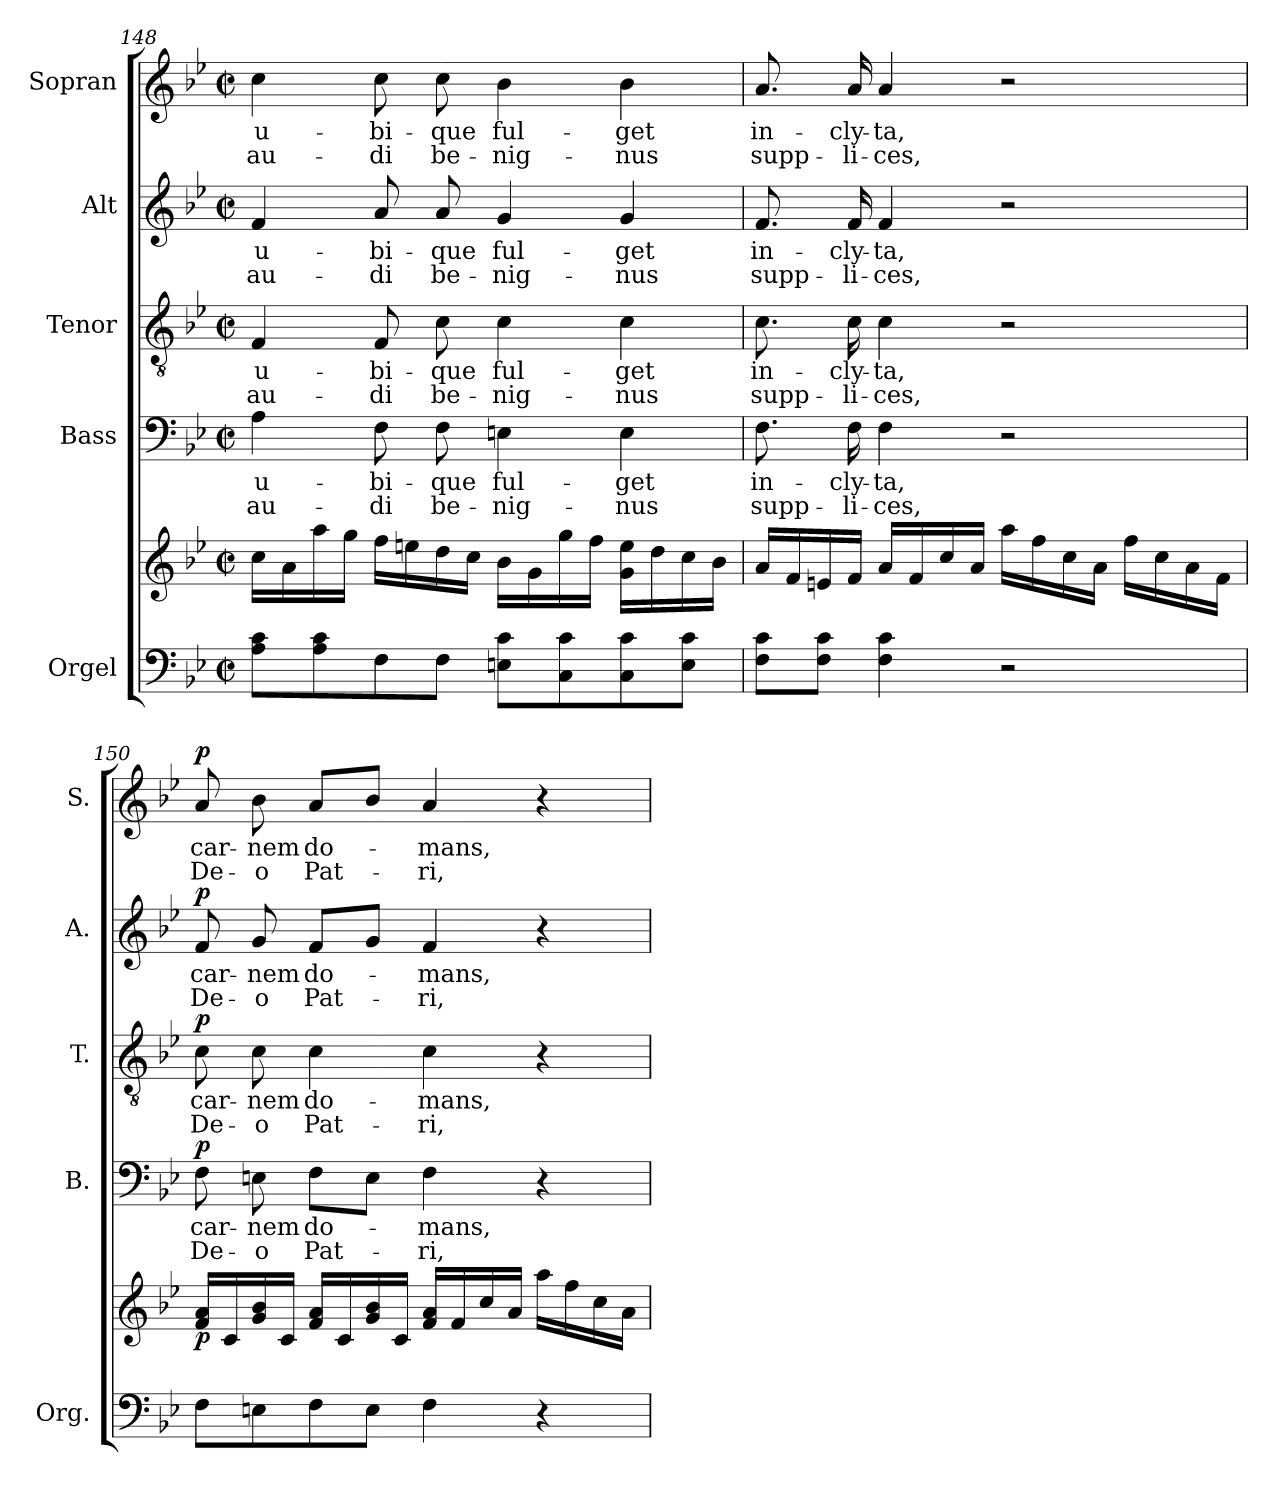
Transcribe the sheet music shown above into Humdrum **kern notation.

**kern	**kern	**dynam	**kern	**text	**text	**dynam	**kern	**text	**text	**dynam	**kern	**text	**text	**dynam	**kern	**text	**text	**dynam
*part5	*part5	*part5	*part4	*part4	*part4	*part4	*part3	*part3	*part3	*part3	*part2	*part2	*part2	*part2	*part1	*part1	*part1	*part1
*staff6	*staff5	*staff5/6	*staff4	*staff4	*staff4	*staff4	*staff3	*staff3	*staff3	*staff3	*staff2	*staff2	*staff2	*staff2	*staff1	*staff1	*staff1	*staff1
*I"Orgel	*	*	*I"Bass	*	*	*	*I"Tenor	*	*	*	*I"Alt	*	*	*	*I"Sopran	*	*	*
*I'Org.	*	*	*I'B.	*	*	*	*I'T.	*	*	*	*I'A.	*	*	*	*I'S.	*	*	*
*clefF4	*clefG2	*	*clefF4	*	*	*	*clefGv2	*	*	*	*clefG2	*	*	*	*clefG2	*	*	*
*k[b-e-]	*k[b-e-]	*	*k[b-e-]	*	*	*	*k[b-e-]	*	*	*	*k[b-e-]	*	*	*	*k[b-e-]	*	*	*
*B-:	*B-:	*	*B-:	*	*	*	*B-:	*	*	*	*B-:	*	*	*	*B-:	*	*	*
*M2/2	*M2/2	*	*M2/2	*	*	*	*M2/2	*	*	*	*M2/2	*	*	*	*M2/2	*	*	*
*met(c|)	*met(c|)	*	*met(c|)	*	*	*	*met(c|)	*	*	*	*met(c|)	*	*	*	*met(c|)	*	*	*
=148	=148	=148	=148	=148	=148	=148	=148	=148	=148	=148	=148	=148	=148	=148	=148	=148	=148	=148
!	!	!	!	!LO:LY:b	!LO:LY:b	!	!	!LO:LY:b	!LO:LY:b	!	!	!LO:LY:b	!LO:LY:b	!	!	!LO:LY:b	!LO:LY:b	!
8A\ 8c\L	16cc\LL	.	4A\	u-	au-	.	4F/	u-	au-	.	4f/	u-	au-	.	4cc\	u-	au-	.
.	16a\	.	.	.	.	.	.	.	.	.	.	.	.	.	.	.	.	.
8A\ 8c\	16aa\	.	.	.	.	.	.	.	.	.	.	.	.	.	.	.	.	.
.	16gg\JJ	.	.	.	.	.	.	.	.	.	.	.	.	.	.	.	.	.
!	!	!	!	!LO:LY:b	!LO:LY:b	!	!	!LO:LY:b	!LO:LY:b	!	!	!LO:LY:b	!LO:LY:b	!	!	!LO:LY:b	!LO:LY:b	!
8F\	16ff\LL	.	8F\	-bi-	-di	.	8F/	-bi-	-di	.	8a/	-bi-	-di	.	8cc\	-bi-	-di	.
.	16een\	.	.	.	.	.	.	.	.	.	.	.	.	.	.	.	.	.
!	!	!	!	!LO:LY:b	!LO:LY:b	!	!	!LO:LY:b	!LO:LY:b	!	!	!LO:LY:b	!LO:LY:b	!	!	!LO:LY:b	!LO:LY:b	!
8F\J	16dd\	.	8F\	-que	be-	.	8c\	-que	be-	.	8a/	-que	be-	.	8cc\	-que	be-	.
.	16cc\JJ	.	.	.	.	.	.	.	.	.	.	.	.	.	.	.	.	.
!	!	!	!	!LO:LY:b	!LO:LY:b	!	!	!LO:LY:b	!LO:LY:b	!	!	!LO:LY:b	!LO:LY:b	!	!	!LO:LY:b	!LO:LY:b	!
8En\ 8c\L	16b-\LL	.	4En\	ful-	-nig-	.	4c\	ful-	-nig-	.	4g/	ful-	-nig-	.	4b-\	ful-	-nig-	.
.	16g\	.	.	.	.	.	.	.	.	.	.	.	.	.	.	.	.	.
8C\ 8c\	16gg\	.	.	.	.	.	.	.	.	.	.	.	.	.	.	.	.	.
.	16ff\JJ	.	.	.	.	.	.	.	.	.	.	.	.	.	.	.	.	.
!	!	!	!	!LO:LY:b	!LO:LY:b	!	!	!LO:LY:b	!LO:LY:b	!	!	!LO:LY:b	!LO:LY:b	!	!	!LO:LY:b	!LO:LY:b	!
8C\ 8c\	16g\ 16ee\LL	.	4E\	-get	-nus	.	4c\	-get	-nus	.	4g/	-get	-nus	.	4b-\	-get	-nus	.
.	16dd\	.	.	.	.	.	.	.	.	.	.	.	.	.	.	.	.	.
8E\ 8c\J	16cc\	.	.	.	.	.	.	.	.	.	.	.	.	.	.	.	.	.
.	16b-\JJ	.	.	.	.	.	.	.	.	.	.	.	.	.	.	.	.	.
!!LO:PB:g=z
=149	=149	=149	=149	=149	=149	=149	=149	=149	=149	=149	=149	=149	=149	=149	=149	=149	=149	=149
!	!	!	!	!LO:LY:b	!LO:LY:b	!	!	!LO:LY:b	!LO:LY:b	!	!	!LO:LY:b	!LO:LY:b	!	!	!LO:LY:b	!LO:LY:b	!
8F\ 8c\L	16a/LL	.	8.F\	in-	supp-	.	8.c\	in-	supp-	.	8.f/	in-	supp-	.	8.a/	in-	supp-	.
.	16f/	.	.	.	.	.	.	.	.	.	.	.	.	.	.	.	.	.
8F\ 8c\J	16en/	.	.	.	.	.	.	.	.	.	.	.	.	.	.	.	.	.
!	!	!	!	!LO:LY:b	!LO:LY:b	!	!	!LO:LY:b	!LO:LY:b	!	!	!LO:LY:b	!LO:LY:b	!	!	!LO:LY:b	!LO:LY:b	!
.	16f/JJ	.	16F\	-cly-	-li-	.	16c\	-cly-	-li-	.	16f/	-cly-	-li-	.	16a/	-cly-	-li-	.
!	!	!	!	!LO:LY:b	!LO:LY:b	!	!	!LO:LY:b	!LO:LY:b	!	!	!LO:LY:b	!LO:LY:b	!	!	!LO:LY:b	!LO:LY:b	!
4F\ 4c\	16a/LL	.	4F\	-ta,	-ces,	.	4c\	-ta,	-ces,	.	4f/	-ta,	-ces,	.	4a/	-ta,	-ces,	.
.	16f/	.	.	.	.	.	.	.	.	.	.	.	.	.	.	.	.	.
.	16cc/	.	.	.	.	.	.	.	.	.	.	.	.	.	.	.	.	.
.	16a/JJ	.	.	.	.	.	.	.	.	.	.	.	.	.	.	.	.	.
2r	16aa\LL	.	2r	.	.	.	2r	.	.	.	2r	.	.	.	2r	.	.	.
.	16ff\	.	.	.	.	.	.	.	.	.	.	.	.	.	.	.	.	.
.	16cc\	.	.	.	.	.	.	.	.	.	.	.	.	.	.	.	.	.
.	16a\JJ	.	.	.	.	.	.	.	.	.	.	.	.	.	.	.	.	.
.	16ff\LL	.	.	.	.	.	.	.	.	.	.	.	.	.	.	.	.	.
.	16cc\	.	.	.	.	.	.	.	.	.	.	.	.	.	.	.	.	.
.	16a\	.	.	.	.	.	.	.	.	.	.	.	.	.	.	.	.	.
.	16f\JJ	.	.	.	.	.	.	.	.	.	.	.	.	.	.	.	.	.
=150	=150	=150	=150	=150	=150	=150	=150	=150	=150	=150	=150	=150	=150	=150	=150	=150	=150	=150
!	!	!LO:DY:b	!	!LO:LY:b	!LO:LY:b	!LO:DY:a	!	!LO:LY:b	!LO:LY:b	!LO:DY:a	!	!LO:LY:b	!LO:LY:b	!LO:DY:a	!	!LO:LY:b	!LO:LY:b	!LO:DY:a
8F\L	16f/ 16a/LL	p	8F\	car-	De-	p	8c\	car-	De-	p	8f/	car-	De-	p	8a/	car-	De-	p
.	16c/	.	.	.	.	.	.	.	.	.	.	.	.	.	.	.	.	.
!	!	!	!	!LO:LY:b	!LO:LY:b	!	!	!LO:LY:b	!LO:LY:b	!	!	!LO:LY:b	!LO:LY:b	!	!	!LO:LY:b	!LO:LY:b	!
8En\	16g/ 16b-/	.	8En\	-nem	-o	.	8c\	-nem	-o	.	8g/	-nem	-o	.	8b-\	-nem	-o	.
.	16c/JJ	.	.	.	.	.	.	.	.	.	.	.	.	.	.	.	.	.
!	!	!	!	!LO:LY:b	!LO:LY:b	!	!	!LO:LY:b	!LO:LY:b	!	!	!LO:LY:b	!LO:LY:b	!	!	!LO:LY:b	!LO:LY:b	!
8F\	16f/ 16a/LL	.	8F\L	do-	Pat-	.	4c\	do-	Pat-	.	8f/L	do-	Pat-	.	8a/L	do-	Pat-	.
.	16c/	.	.	.	.	.	.	.	.	.	.	.	.	.	.	.	.	.
8E\J	16g/ 16b-/	.	8E\J	.	.	.	.	.	.	.	8g/J	.	.	.	8b-/J	.	.	.
.	16c/JJ	.	.	.	.	.	.	.	.	.	.	.	.	.	.	.	.	.
!	!	!	!	!LO:LY:b	!LO:LY:b	!	!	!LO:LY:b	!LO:LY:b	!	!	!LO:LY:b	!LO:LY:b	!	!	!LO:LY:b	!LO:LY:b	!
4F\	16f/ 16a/LL	.	4F\	-mans,	-ri,	.	4c\	-mans,	-ri,	.	4f/	-mans,	-ri,	.	4a/	-mans,	-ri,	.
.	16f/	.	.	.	.	.	.	.	.	.	.	.	.	.	.	.	.	.
.	16cc/	.	.	.	.	.	.	.	.	.	.	.	.	.	.	.	.	.
.	16a/JJ	.	.	.	.	.	.	.	.	.	.	.	.	.	.	.	.	.
4r	16aa\LL	.	4r	.	.	.	4r	.	.	.	4r	.	.	.	4r	.	.	.
.	16ff\	.	.	.	.	.	.	.	.	.	.	.	.	.	.	.	.	.
.	16cc\	.	.	.	.	.	.	.	.	.	.	.	.	.	.	.	.	.
.	16a\JJ	.	.	.	.	.	.	.	.	.	.	.	.	.	.	.	.	.
=	=	=	=	=	=	=	=	=	=	=	=	=	=	=	=	=	=	=
*-	*-	*-	*-	*-	*-	*-	*-	*-	*-	*-	*-	*-	*-	*-	*-	*-	*-	*-
